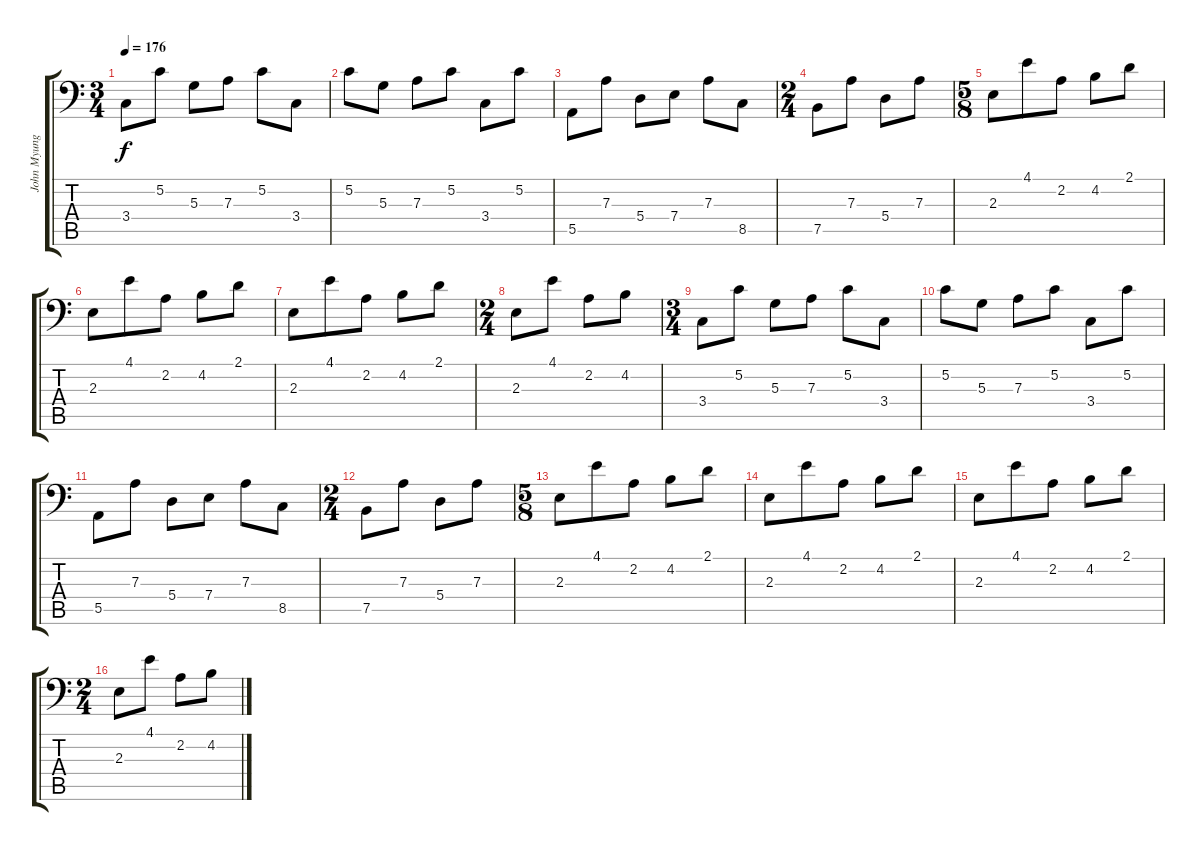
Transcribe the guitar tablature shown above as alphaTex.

\track ("John Myung" "John Myung") {instrument electricbassfinger}
\staff {score tabs}
\tuning (C3 G2 D2 A1 E1 B0) {hide}
\ts (3 4)
\tempo 176
\clef f4
\ks c
3.4.8{dy f} 5.2.8 5.3.8 7.3.8 5.2.8 3.4.8 |
5.2.8 5.3.8 7.3.8 5.2.8 3.4.8 5.2.8 |
5.5.8 7.3.8 5.4.8 7.4.8 7.3.8 8.5.8 |
\ts (2 4)
7.5.8 7.3.8 5.4.8 7.3.8 |
\ts (5 8)
2.3.8 4.1.8 2.2.8 4.2.8 2.1.8 |
2.3.8 4.1.8 2.2.8 4.2.8 2.1.8 |
2.3.8 4.1.8 2.2.8 4.2.8 2.1.8 |
\ts (2 4)
2.3.8 4.1.8 2.2.8 4.2.8 |
\ts (3 4)
3.4.8 5.2.8 5.3.8 7.3.8 5.2.8 3.4.8 |
5.2.8 5.3.8 7.3.8 5.2.8 3.4.8 5.2.8 |
5.5.8 7.3.8 5.4.8 7.4.8 7.3.8 8.5.8 |
\ts (2 4)
7.5.8 7.3.8 5.4.8 7.3.8 |
\ts (5 8)
2.3.8 4.1.8 2.2.8 4.2.8 2.1.8 |
2.3.8 4.1.8 2.2.8 4.2.8 2.1.8 |
2.3.8 4.1.8 2.2.8 4.2.8 2.1.8 |
\ts (2 4)
2.3.8 4.1.8 2.2.8 4.2.8
